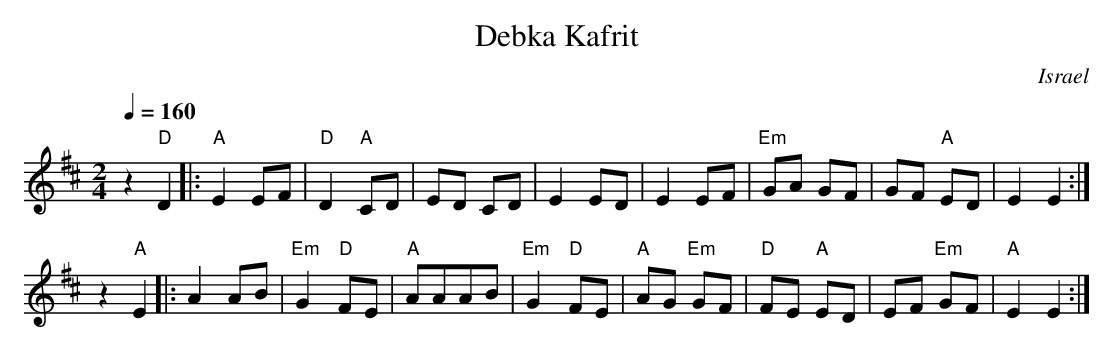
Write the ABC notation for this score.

X:1
T:Debka Kafrit
L:1/8
O:Israel
M:2/4
Q:1/4=160
K:Bm
z2 "D" D2|:"A" E2 EF|"D" D2 "A" CD| ED CD| E2 ED|\
E2 EF|"Em" GA GF| GF "A"ED |E2 E2:|
z2 "A" E2|:A2 AB|"Em" G2 "D" FE|"A" AAAB|"Em" G2 "D" FE|\
"A" AG "Em" GF|"D" FE "A" ED| EF "Em" GF|"A" E2 E2 :|
